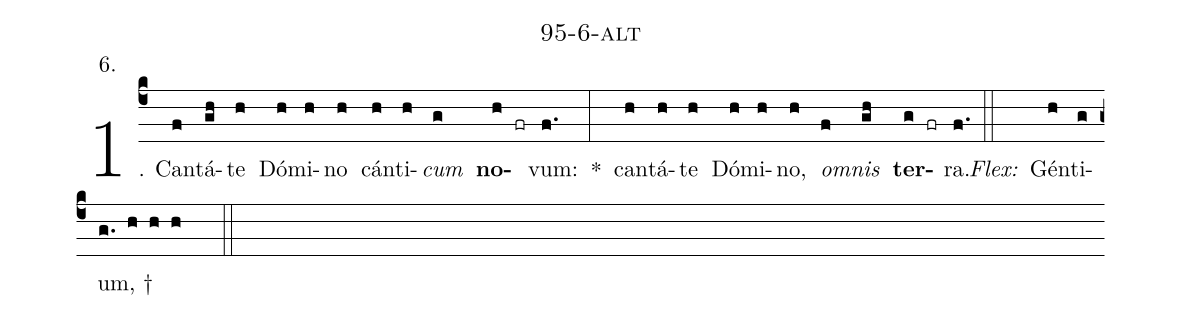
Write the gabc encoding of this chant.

name: 95-6-alt;
annotation: 6.;
%%
(c4)1. Can(f)tá(gh)te(h) Dó(h)mi(h)no(h) cán(h)ti(h)<i>cum</i>(g) <b>no</b>(h fr)vum:(f.) *(:) can(h)tá(h)te(h) Dó(h)mi(h)no,(h) <i>om</i>(f)<i>nis</i>(gh) <b>ter</b>(g fr)ra.(f.) (::)
<i>Flex:</i>()  Gén(h)ti(g)um, †(g. h h h  ::)
